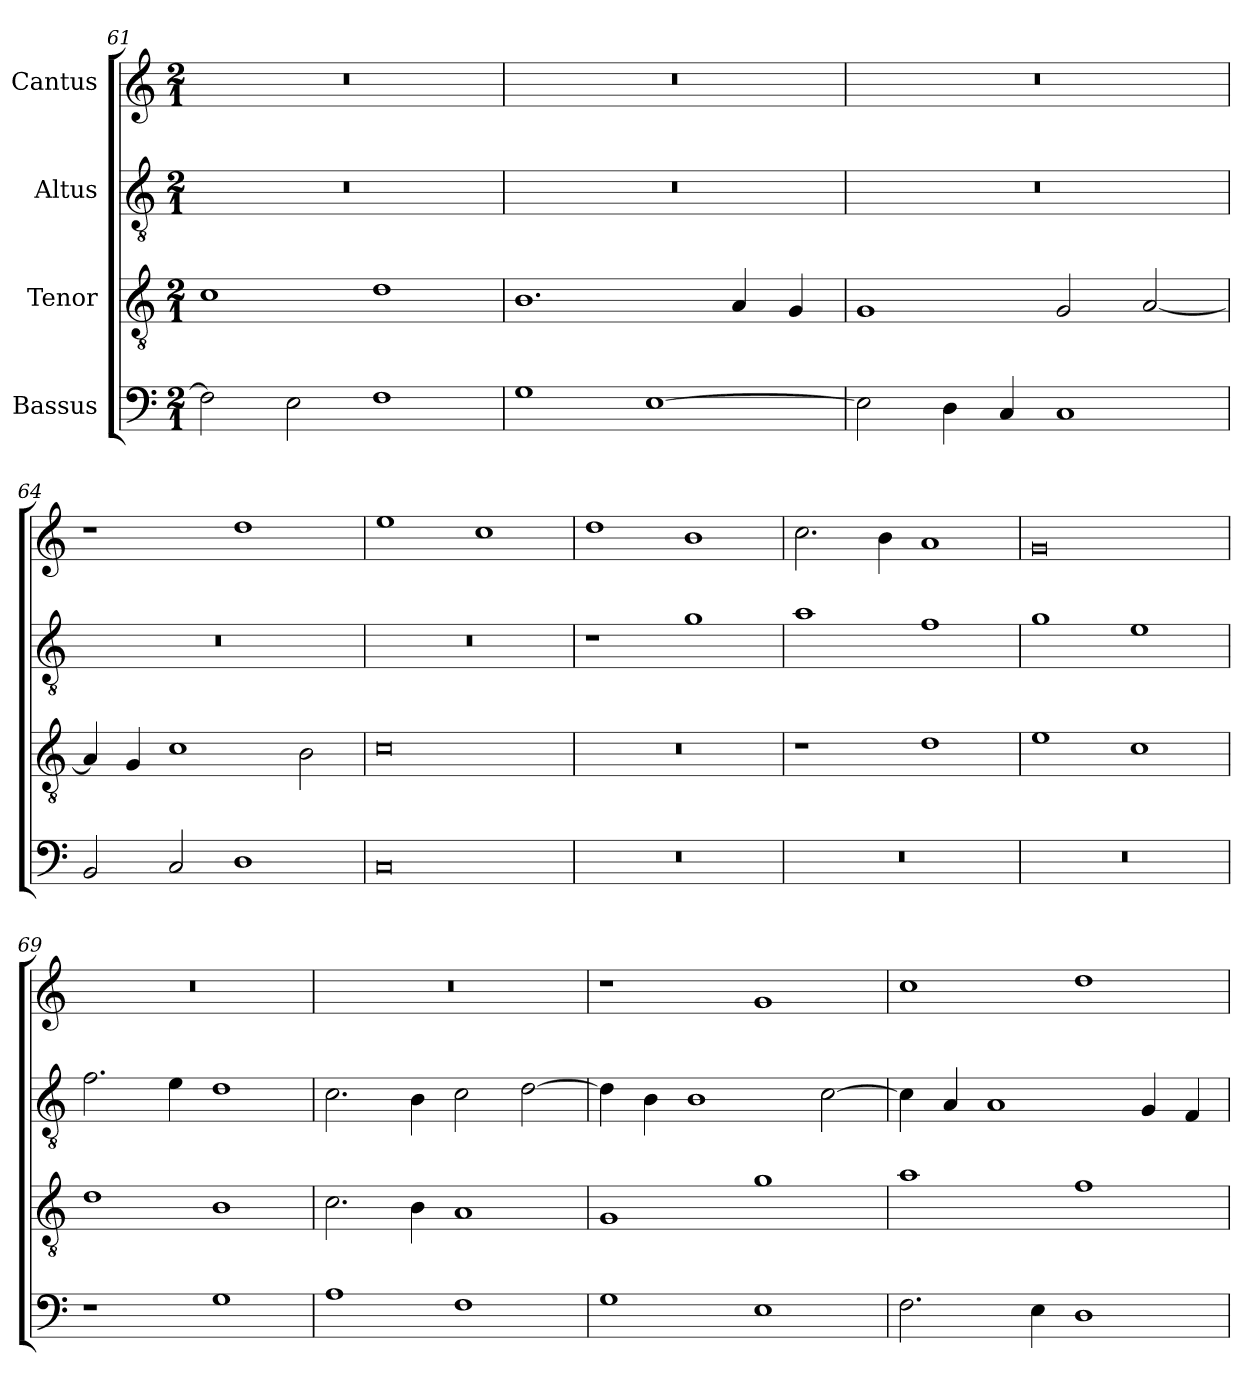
**kern	**kern	**kern	**kern
*part4	*part3	*part2	*part1
*staff4	*staff3	*staff2	*staff1
*I"Bassus	*I"Tenor	*I"Altus	*I"Cantus
*clefF4	*clefGv2	*clefGv2	*clefG2
*	*ITrd7c12	*ITrd7c12	*
*k[]	*k[]	*k[]	*k[]
*C:	*C:	*C:	*C:
*M2/1	*M2/1	*M2/1	*M2/1
=61	=61	=61	=61
!	!	!LO:N:vis=1	!LO:N:vis=1
2Fi\]	1Ci	0r	0r
2Ei\	.	.	.
1Fi	1Di	.	.
=62	=62	=62	=62
!	!	!LO:N:vis=1	!LO:N:vis=1
1Gi	1.BBi	0r	0r
[>1Ei	.	.	.
.	4AAi/	.	.
.	4GGi/	.	.
!!LO:LB:g=z
=63	=63	=63	=63
!	!	!LO:N:vis=1	!LO:N:vis=1
2Ei\]	1GGi	0r	0r
4Di\	.	.	.
4Ci/	.	.	.
1Ci	2GGi/	.	.
.	[<2AAi/	.	.
=64	=64	=64	=64
!	!	!LO:N:vis=1	!
2BBi/	4AAi/]	0r	1r
.	4GGi/	.	.
2Ci/	1Ci	.	.
1Di	.	.	1ddi
.	2BBi\	.	.
=65	=65	=65	=65
!	!	!LO:N:vis=1	!
0Ci	0Ci	0r	1eei
.	.	.	1cci
=66	=66	=66	=66
!LO:N:vis=1	!LO:N:vis=1	!	!
0r	0r	1r	1ddi
.	.	1Gi	1bi
=67	=67	=67	=67
!LO:N:vis=1	!	!	!
0r	1r	1Ai	2.cci\
.	.	.	4bi\
.	1Di	1Fi	1ai
=68	=68	=68	=68
!LO:N:vis=1	!	!	!
0r	1Ei	1Gi	0gi
.	1Ci	1Ei	.
=69	=69	=69	=69
!	!	!	!LO:N:vis=1
1r	1Di	2.Fi\	0r
.	.	4Ei\	.
1Gi	1BBi	1Di	.
!!LO:PB:g=z
=70	=70	=70	=70
!	!	!	!LO:N:vis=1
1Ai	2.Ci\	2.Ci\	0r
.	4BBi\	4BBi\	.
1Fi	1AAi	2Ci\	.
.	.	[>2Di\	.
=71	=71	=71	=71
1Gi	1GGi	4Di\]	1r
.	.	4BBi\	.
.	.	1BBi	.
1Ei	1Gi	.	1gi
.	.	[>2Ci\	.
=72	=72	=72	=72
2.Fi\	1Ai	4Ci\]	1cci
.	.	4AAi/	.
.	.	1AAi	.
4Ei\	.	.	.
1Di	1Fi	.	1ddi
.	.	4GGi/	.
.	.	4FFi/	.
=	=	=	=
*-	*-	*-	*-
